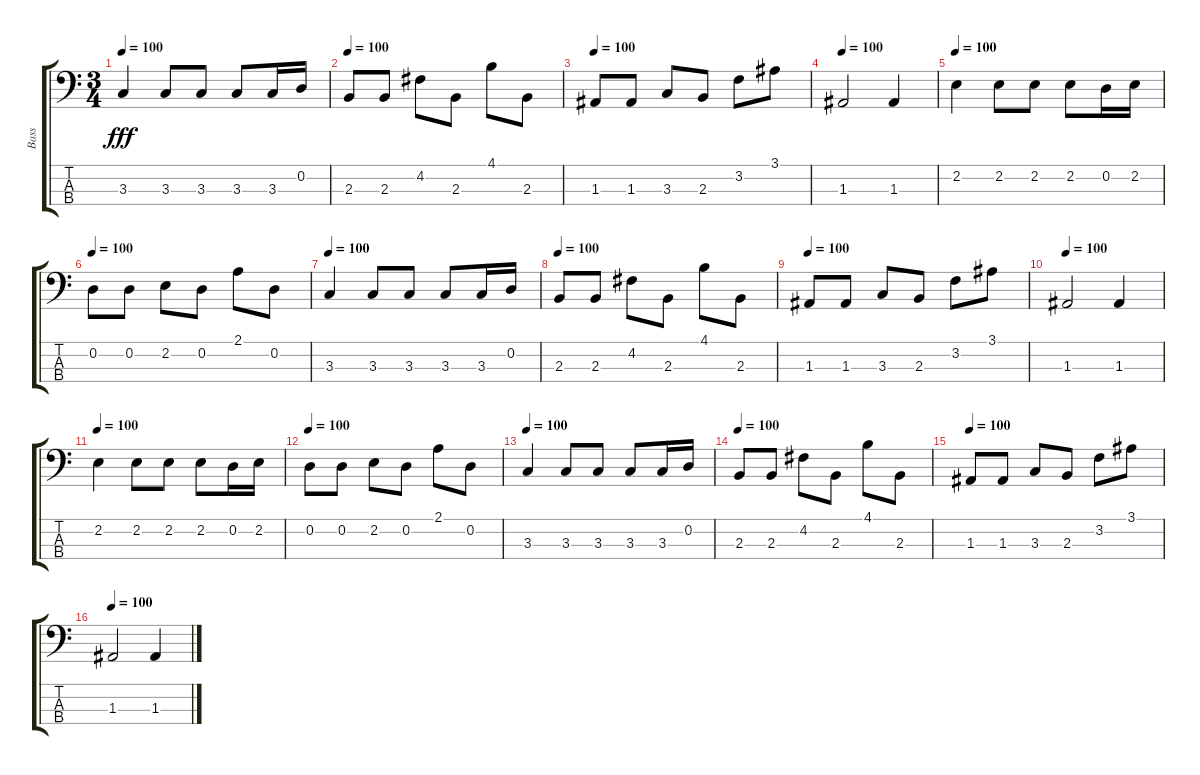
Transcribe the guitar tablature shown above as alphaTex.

\track ("Bass" "Bass") {instrument electricbasspick}
\staff {score tabs}
\tuning (G2 D2 A1 E1) {hide}
\ts (3 4)
\tempo 100
\clef f4
\ks c
3.3.4{dy fff} 3.3.8 3.3.8 3.3.8 3.3.16 0.2.16 |
\tempo 100
2.3.8 2.3.8 4.2.8 2.3.8 4.1.8 2.3.8 |
\tempo 100
1.3.8 1.3.8 3.3.8 2.3.8 3.2.8 3.1.8 |
\tempo 100
1.3.2 1.3.4 |
\tempo 100
2.2.4 2.2.8 2.2.8 2.2.8 0.2.16 2.2.16 |
\tempo 100
0.2.8 0.2.8 2.2.8 0.2.8 2.1.8 0.2.8 |
\tempo 100
3.3.4 3.3.8 3.3.8 3.3.8 3.3.16 0.2.16 |
\tempo 100
2.3.8 2.3.8 4.2.8 2.3.8 4.1.8 2.3.8 |
\tempo 100
1.3.8 1.3.8 3.3.8 2.3.8 3.2.8 3.1.8 |
\tempo 100
1.3.2 1.3.4 |
\tempo 100
2.2.4 2.2.8 2.2.8 2.2.8 0.2.16 2.2.16 |
\tempo 100
0.2.8 0.2.8 2.2.8 0.2.8 2.1.8 0.2.8 |
\tempo 100
3.3.4 3.3.8 3.3.8 3.3.8 3.3.16 0.2.16 |
\tempo 100
2.3.8 2.3.8 4.2.8 2.3.8 4.1.8 2.3.8 |
\tempo 100
1.3.8 1.3.8 3.3.8 2.3.8 3.2.8 3.1.8 |
\tempo 100
1.3.2 1.3.4
